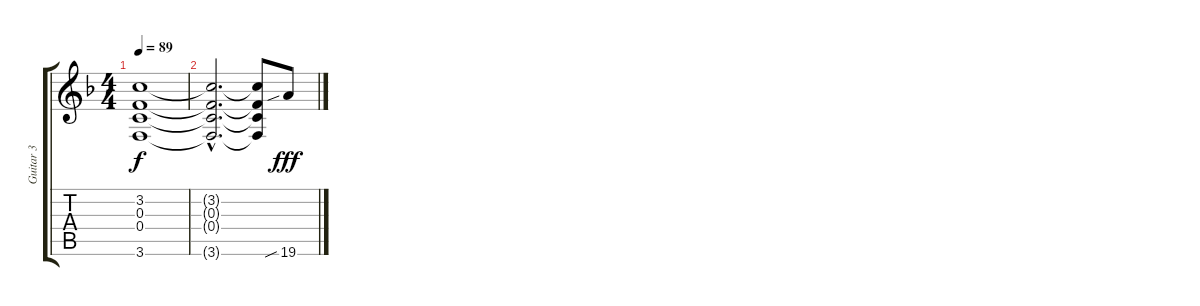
\track ("Guitar 3" "Guitar 3") {instrument distortionguitar}
\staff {score tabs}
\tuning (D4 A3 F3 C3 G2 D2) {hide}
\ts (4 4)
\tempo 89
\clef g2
\ks f
(3.2{t} 0.3{t} 0.4{t} 3.6{t}).1{dy f} |
(3.2{hac t} 0.3{hac t} 0.4{hac t} 3.6{hac t}).2{d} (3.2{t} 0.3{t} 0.4{t} 3.6{t}).8 19.6{sib}.8{dy fff}
